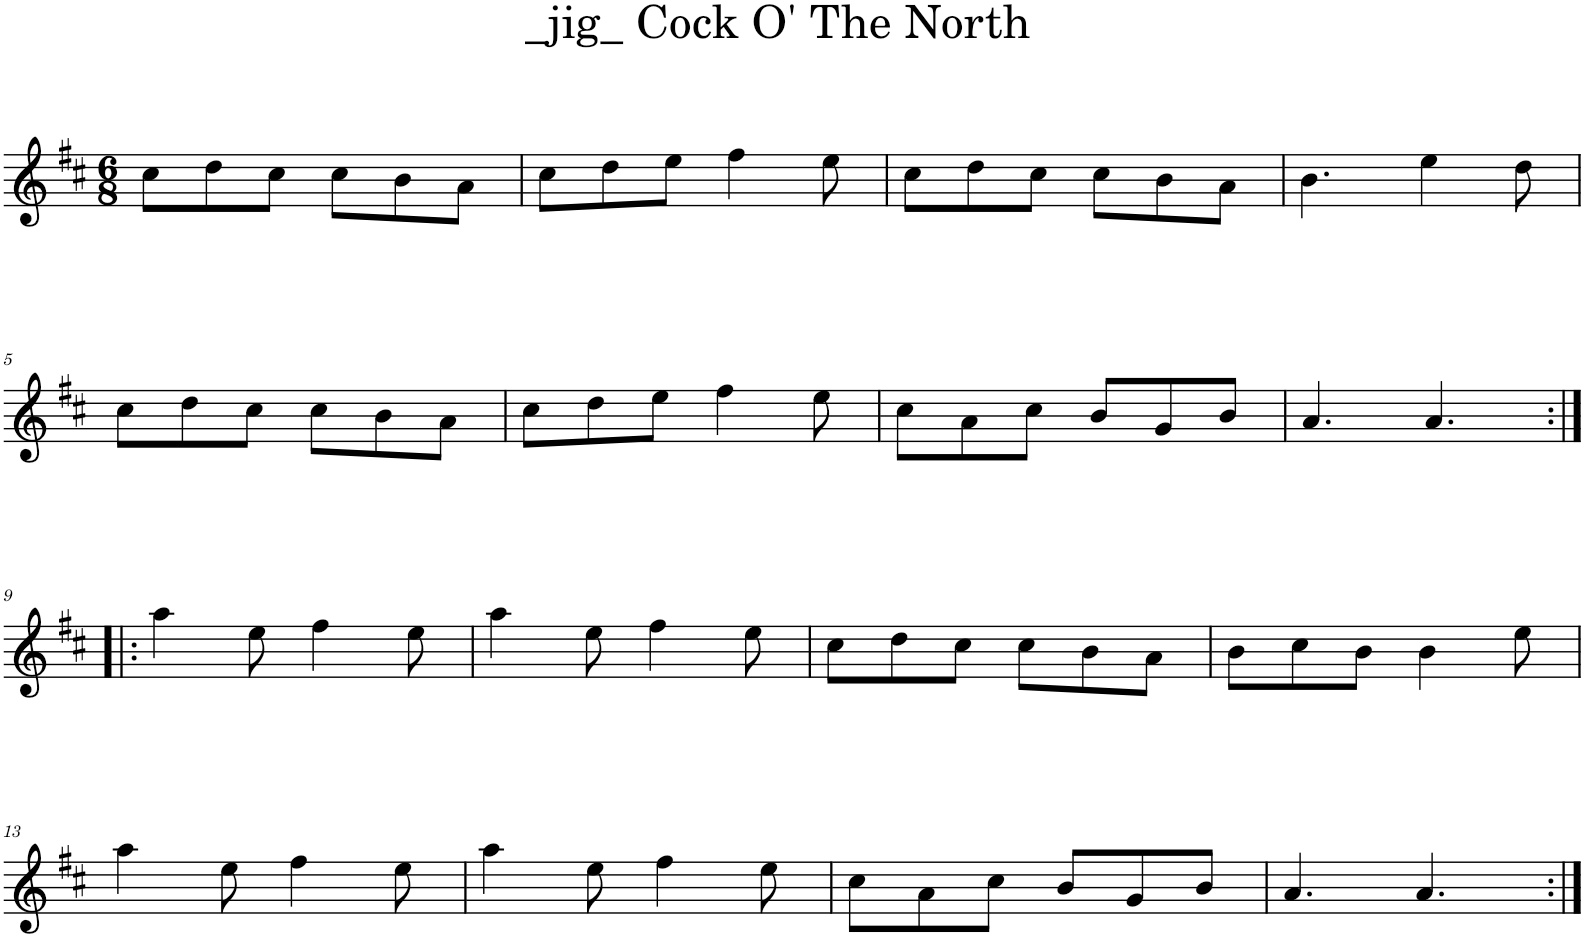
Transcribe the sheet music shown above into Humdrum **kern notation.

**kern
*part1
*staff1
*I"Violin
*I'Vln
*clefG2
*k[f#c#]
*A:mix
*M6/8
=1
8cc#\L
8dd\
8cc#\J
8cc#\L
8b\
8a\J
=2
8cc#\L
8dd\
8ee\J
4ff#\
8ee\
=3
8cc#\L
8dd\
8cc#\J
8cc#\L
8b\
8a\J
=4
4.b\
4ee\
8dd\
!!LO:LB:g=z
=5
8cc#\L
8dd\
8cc#\J
8cc#\L
8b\
8a\J
=6
8cc#\L
8dd\
8ee\J
4ff#\
8ee\
=7
8cc#\L
8a\
8cc#\J
8b/L
8g/
8b/J
=8
4.a/
4.a/
!!LO:LB:g=z
=9:|!|:
4aa\
8ee\
4ff#\
8ee\
=10
4aa\
8ee\
4ff#\
8ee\
=11
8cc#\L
8dd\
8cc#\J
8cc#\L
8b\
8a\J
=12
8b\L
8cc#\
8b\J
4b\
8ee\
!!LO:LB:g=z
=13
4aa\
8ee\
4ff#\
8ee\
=14
4aa\
8ee\
4ff#\
8ee\
=15
8cc#\L
8a\
8cc#\J
8b/L
8g/
8b/J
=16
4.a/
4.a/
=:|!
*-
